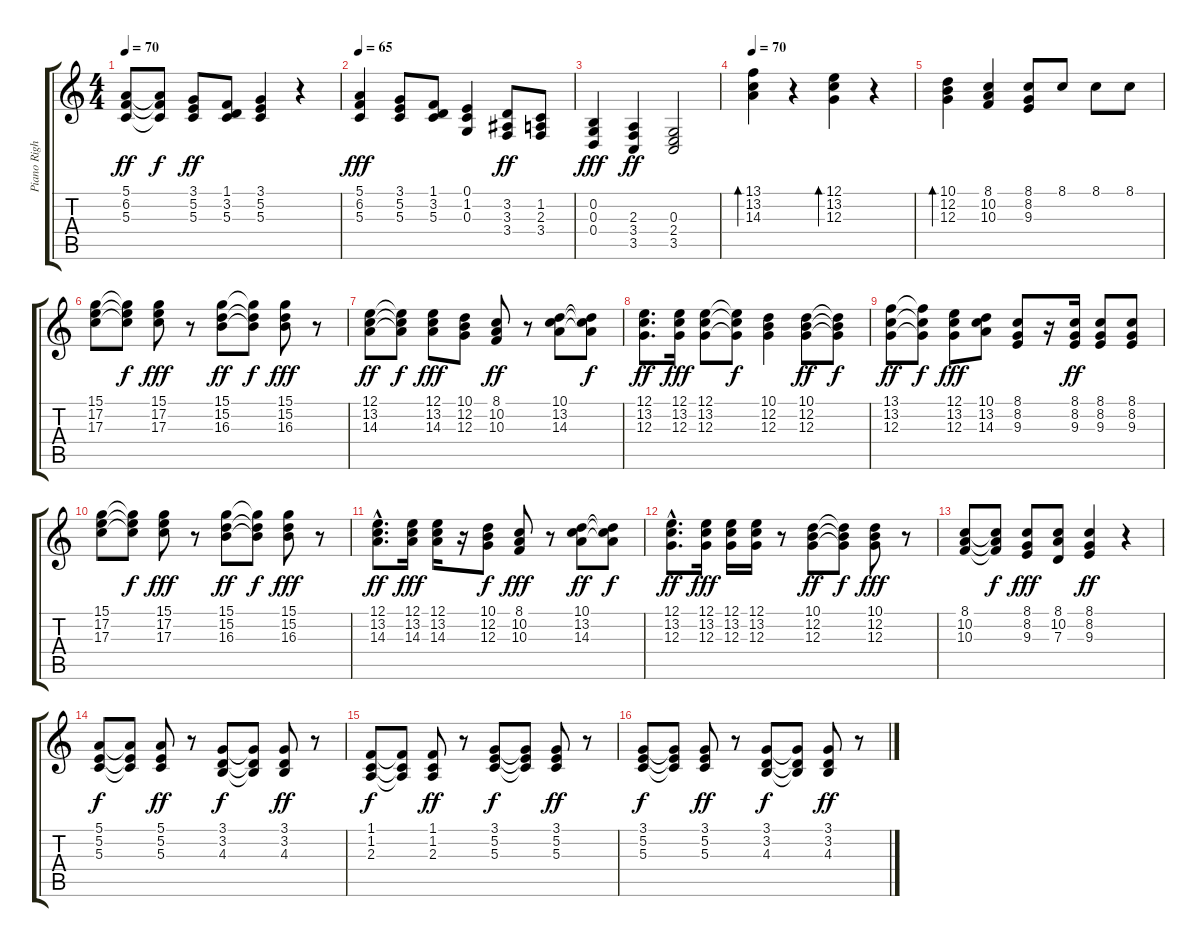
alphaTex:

\track ("Piano Right (Paul)" "Piano Righ") {instrument brightacousticpiano}
\staff {score tabs}
\tuning (E4 B3 G3 D3 A2 E2) {hide}
\ts (4 4)
\tempo 70
\clef g2
\ks c
(5.1 6.2 5.3).8{dy ff} (5.1{t} 6.2{t} 5.3{t}).8{dy f} (3.1 5.2 5.3).8{dy ff} (1.1 3.2 5.3).8 (3.1 5.2 5.3).4 r.4 |
\tempo 65
(5.1 6.2 5.3).4{dy fff} (3.1 5.2 5.3).8 (1.1 3.2 5.3).8 (0.1 1.2 0.3).4 (3.2 3.3 3.4).8{dy ff} (1.2 2.3 3.4).8 |
(0.2 0.3 0.4).4{dy fff} (2.3 3.4 3.5).4{dy ff} (0.3 2.4 3.5).2 |
\tempo 70
(13.1 13.2 14.3).4{bd 120} r.4 (12.1 13.2 12.3).4{bd 120} r.4 |
(10.1 12.2 12.3).4{bd 60} (8.1 10.2 10.3).4 (8.1 8.2 9.3).8 8.1.8 8.1.8 8.1.8 |
(15.1 17.2 17.3).8 (15.1{t} 17.2{t} 17.3{t}).8{dy f} (15.1 17.2 17.3).8{dy fff} r.8 (15.1 15.2 16.3).8{dy ff} (15.1{t} 15.2{t} 16.3{t}).8{dy f} (15.1 15.2 16.3).8{dy fff} r.8 |
(12.1 13.2 14.3).8{dy ff} (12.1{t} 13.2{t} 14.3{t}).8{dy f} (12.1 13.2 14.3).8{dy fff} (10.1 12.2 12.3).8 (8.1 10.2 10.3).8{dy ff} r.8 (10.1 13.2 14.3).8 (10.1{t} 13.2{t} 14.3{t}).8{dy f} |
(12.1 13.2 12.3).8{d dy ff} (12.1 13.2 12.3).16{dy fff} (12.1 13.2 12.3).8 (12.1{t} 13.2{t} 12.3{t}).8{dy f} (10.1 12.2 12.3).4 (10.1 12.2 12.3).8{dy ff} (10.1{t} 12.2{t} 12.3{t}).8{dy f} |
(13.1 13.2 12.3).8{dy ff} (13.1{t} 13.2{t} 12.3{t}).8{dy f} (12.1 13.2 12.3).8{dy fff} (10.1 13.2 14.3).8 (8.1 8.2 9.3).8 r.16 (8.1 8.2 9.3).16{dy ff} (8.1 8.2 9.3).8 (8.1 8.2 9.3).8 |
(15.1 17.2 17.3).8 (15.1{t} 17.2{t} 17.3{t}).8{dy f} (15.1 17.2 17.3).8{dy fff} r.8 (15.1 15.2 16.3).8{dy ff} (15.1{t} 15.2{t} 16.3{t}).8{dy f} (15.1 15.2 16.3).8{dy fff} r.8 |
(12.1{hac} 13.2{hac} 14.3{hac}).8{d dy ff} (12.1 13.2 14.3).16{dy fff} (12.1 13.2 14.3).16 r.16 (10.1 12.2 12.3).8{dy f} (8.1 10.2 10.3).8{dy fff} r.8 (10.1 13.2 14.3).8{dy ff} (10.1{t} 13.2{t} 14.3{t}).8{dy f} |
(12.1{hac} 13.2{hac} 12.3{hac}).8{d dy ff} (12.1 13.2 12.3).16{dy fff} (12.1 13.2 12.3).16 (12.1 13.2 12.3).16 r.8 (10.1 12.2 12.3).8{dy ff} (10.1{t} 12.2{t} 12.3{t}).8{dy f} (10.1 12.2 12.3).8{dy fff} r.8 |
(8.1 10.2 10.3).8 (8.1{t} 10.2{t} 10.3{t}).8{dy f} (8.1 8.2 9.3).8{dy fff} (8.1 10.2 7.3).8 (8.1 8.2 9.3).4{dy ff} r.4 |
(5.1 5.2 5.3).8{dy f} (5.1{t} 5.2{t} 5.3{t}).8 (5.1 5.2 5.3).8{dy ff} r.8 (3.1 3.2 4.3).8{dy f} (3.1{t} 3.2{t} 4.3{t}).8 (3.1 3.2 4.3).8{dy ff} r.8 |
(1.1 1.2 2.3).8{dy f} (1.1{t} 1.2{t} 2.3{t}).8 (1.1 1.2 2.3).8{dy ff} r.8 (3.1 5.2 5.3).8{dy f} (3.1{t} 5.2{t} 5.3{t}).8 (3.1 5.2 5.3).8{dy ff} r.8 |
(3.1 5.2 5.3).8{dy f} (3.1{t} 5.2{t} 5.3{t}).8 (3.1 5.2 5.3).8{dy ff} r.8 (3.1 3.2 4.3).8{dy f} (3.1{t} 3.2{t} 4.3{t}).8 (3.1 3.2 4.3).8{dy ff} r.8
